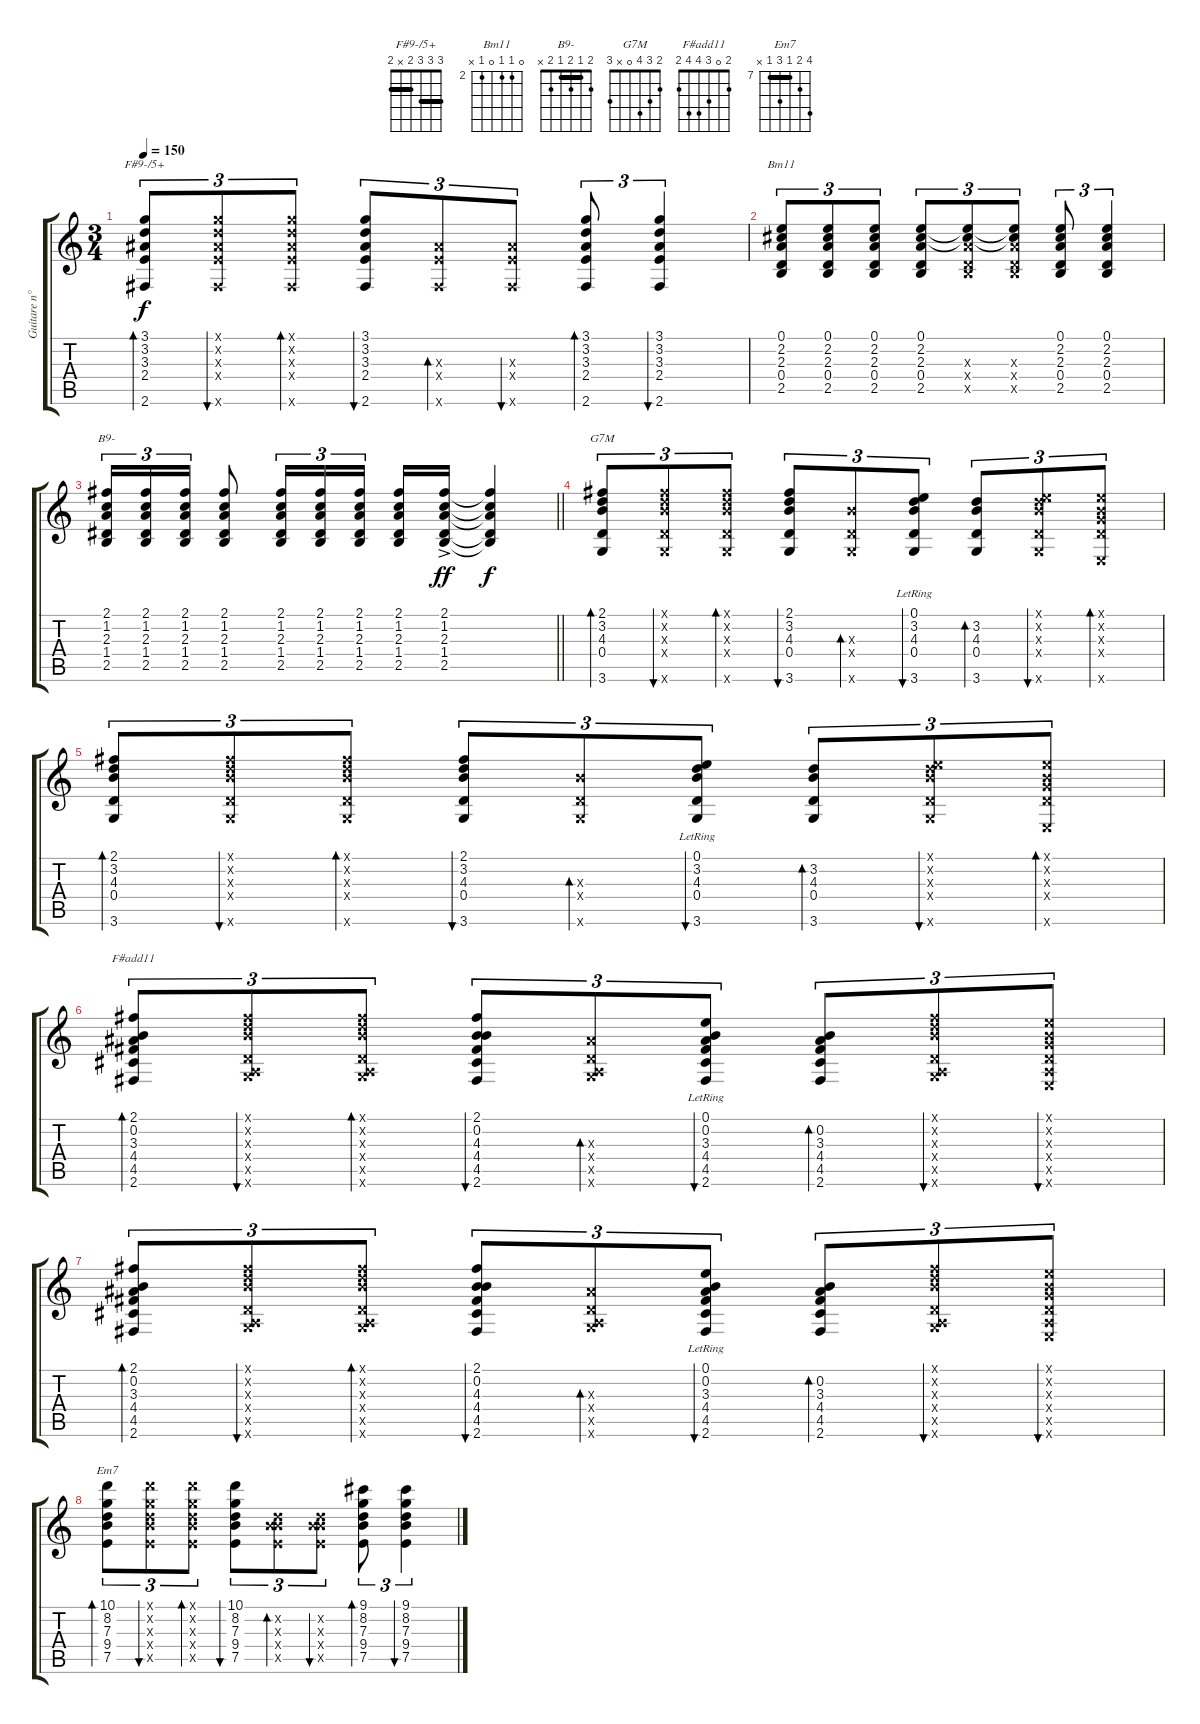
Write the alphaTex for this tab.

\track ("Guitare n°2" "Guitare n°") {instrument acousticguitarnylon}
\staff {score tabs}
\tuning (E4 B3 G3 D3 A2 E2) {hide}
\chord ("F#9-/5+" 3 3 3 2 x 2) {barre (2 3)}
\chord ("Bm11" 0 2 2 0 2 x) {firstfret 2}
\chord ("B9-" 2 1 2 1 2 x) {barre 1}
\chord ("G7M" 2 3 4 0 x 3)
\chord ("F#add11" 2 0 3 4 4 2)
\chord ("Em7" 10 8 7 9 7 x) {firstfret 7 barre 7}
\ts (3 4)
\tempo 150
\clef g2
\ks c
(3.1 3.2 3.3 2.4 2.6).8{tu (3 2) bd 60 ch "F#9-/5+" dy f} (3.1{x} 3.2{x} 3.3{x} 2.4{x} 2.6{x}).8{tu (3 2) bu 60} (3.1{x} 3.2{x} 3.3{x} 2.4{x} 2.6{x}).8{tu (3 2) bd 60} (3.1 3.2 3.3 2.4 2.6).8{tu (3 2) bu 60} (3.3{x} 2.4{x} 2.6{x}).8{tu (3 2) bd 60} (3.3{x} 2.4{x} 2.6{x}).8{tu (3 2) bu 60} (3.1 3.2 3.3 2.4 2.6).8{tu (3 2) bd 60} (3.1 3.2 3.3 2.4 2.6).4{tu (3 2) bu 60} |
(0.1 2.2 2.3 0.4 2.5).8{tu (3 2) ch "Bm11"} (0.1 2.2 2.3 0.4 2.5).8{tu (3 2)} (0.1 2.2 2.3 0.4 2.5).8{tu (3 2)} (0.1 2.2 2.3 0.4 2.5).8{tu (3 2)} (0.1{t} 2.2{t} 2.3{x} 0.4{x} 2.5{x}).8{tu (3 2)} (0.1{t} 2.2{t} 2.3{x} 0.4{x} 2.5{x}).8{tu (3 2)} (0.1 2.2 2.3 0.4 2.5).8{tu (3 2)} (0.1 2.2 2.3 0.4 2.5).4{tu (3 2)} |
\barLineRight lightlight
(2.1 1.2 2.3 1.4 2.5).16{tu (3 2) ch "B9-"} (2.1 1.2 2.3 1.4 2.5).16{tu (3 2)} (2.1 1.2 2.3 1.4 2.5).16{tu (3 2)} (2.1 1.2 2.3 1.4 2.5).8 (2.1 1.2 2.3 1.4 2.5).16{tu (3 2)} (2.1 1.2 2.3 1.4 2.5).16{tu (3 2)} (2.1 1.2 2.3 1.4 2.5).16{tu (3 2) beam splitsecondary} (2.1 1.2 2.3 1.4 2.5).16 (2.1{ac} 1.2{ac} 2.3{ac} 1.4{ac} 2.5{ac}).16{dy ff} (2.1{t} 1.2{t} 2.3{t} 1.4{t} 2.5{t}).4{dy f} |
(2.1 3.2 4.3 0.4 3.6).8{tu (3 2) bd 60 ch "G7M"} (2.1{x} 3.2{x} 4.3{x} 0.4{x} 3.6{x}).8{tu (3 2) bu 60} (2.1{x} 3.2{x} 4.3{x} 0.4{x} 3.6{x}).8{tu (3 2) bd 60} (2.1 3.2 4.3 0.4 3.6).8{tu (3 2) bu 60} (4.3{x} 0.4{x} 3.6{x}).8{tu (3 2) bd 60} (0.1{lr} 3.2 4.3 0.4 3.6).8{tu (3 2) bu 60} (3.2 4.3 0.4 3.6).8{tu (3 2) bd 60} (0.1{x} 3.2{x} 4.3{x} 0.4{x} 3.6{x}).8{tu (3 2) bu 60} (0.1{x} 0.2{x} 0.3{x} 0.4{x} 0.6{x}).8{tu (3 2) bd 60} |
(2.1 3.2 4.3 0.4 3.6).8{tu (3 2) bd 60} (2.1{x} 3.2{x} 4.3{x} 0.4{x} 3.6{x}).8{tu (3 2) bu 60} (2.1{x} 3.2{x} 4.3{x} 0.4{x} 3.6{x}).8{tu (3 2) bd 60} (2.1 3.2 4.3 0.4 3.6).8{tu (3 2) bu 60} (4.3{x} 0.4{x} 3.6{x}).8{tu (3 2) bd 60} (0.1{lr} 3.2 4.3 0.4 3.6).8{tu (3 2) bu 60} (3.2 4.3 0.4 3.6).8{tu (3 2) bd 60} (0.1{x} 3.2{x} 4.3{x} 0.4{x} 3.6{x}).8{tu (3 2) bu 60} (0.1{x} 0.2{x} 0.3{x} 0.4{x} 0.6{x}).8{tu (3 2) bd 60} |
(2.1 0.2 3.3 4.4 4.5 2.6).8{tu (3 2) bd 60 ch "F#add11"} (2.1{x} 3.2{x} 4.3{x} 0.4{x} 0.5{x} 3.6{x}).8{tu (3 2) bu 60} (2.1{x} 3.2{x} 4.3{x} 0.4{x} 0.5{x} 3.6{x}).8{tu (3 2) bd 60} (2.1 0.2 4.3 4.4 4.5 2.6).8{tu (3 2) bu 60} (3.3{x} 0.4{x} 0.5{x} 3.6{x}).8{tu (3 2) bd 60} (0.1{lr} 0.2 3.3 4.4 4.5 2.6).8{tu (3 2) bu 60} (0.2 3.3 4.4 4.5 2.6).8{tu (3 2) bd 60} (2.1{x} 3.2{x} 4.3{x} 0.4{x} 0.5{x} 3.6{x}).8{tu (3 2) bu 60} (0.1{x} 0.2{x} 0.3{x} 0.4{x} 0.5{x} 0.6{x}).8{tu (3 2) bu 60} |
(2.1 0.2 3.3 4.4 4.5 2.6).8{tu (3 2) bd 60} (2.1{x} 3.2{x} 4.3{x} 0.4{x} 0.5{x} 3.6{x}).8{tu (3 2) bu 60} (2.1{x} 3.2{x} 4.3{x} 0.4{x} 0.5{x} 3.6{x}).8{tu (3 2) bd 60} (2.1 0.2 4.3 4.4 4.5 2.6).8{tu (3 2) bu 60} (3.3{x} 0.4{x} 0.5{x} 3.6{x}).8{tu (3 2) bd 60} (0.1{lr} 0.2 3.3 4.4 4.5 2.6).8{tu (3 2) bu 60} (0.2 3.3 4.4 4.5 2.6).8{tu (3 2) bd 60} (2.1{x} 3.2{x} 4.3{x} 0.4{x} 0.5{x} 3.6{x}).8{tu (3 2) bu 60} (0.1{x} 0.2{x} 0.3{x} 0.4{x} 0.5{x} 0.6{x}).8{tu (3 2) bu 60} |
(10.1 8.2 7.3 9.4 7.5).8{tu (3 2) bd 60 ch "Em7"} (10.1{x} 8.2{x} 7.3{x} 9.4{x} 7.5{x}).8{tu (3 2) bu 60} (10.1{x} 8.2{x} 7.3{x} 9.4{x} 7.5{x}).8{tu (3 2) bd 60} (10.1 8.2 7.3 9.4 7.5).8{tu (3 2) bu 60} (0.2{x} 7.3{x} 9.4{x} 7.5{x}).8{tu (3 2) bd 60} (0.2{x} 7.3{x} 9.4{x} 7.5{x}).8{tu (3 2) bu 60} (9.1 8.2 7.3 9.4 7.5).8{tu (3 2) bd 60} (9.1 8.2 7.3 9.4 7.5).4{tu (3 2) bu 60}
